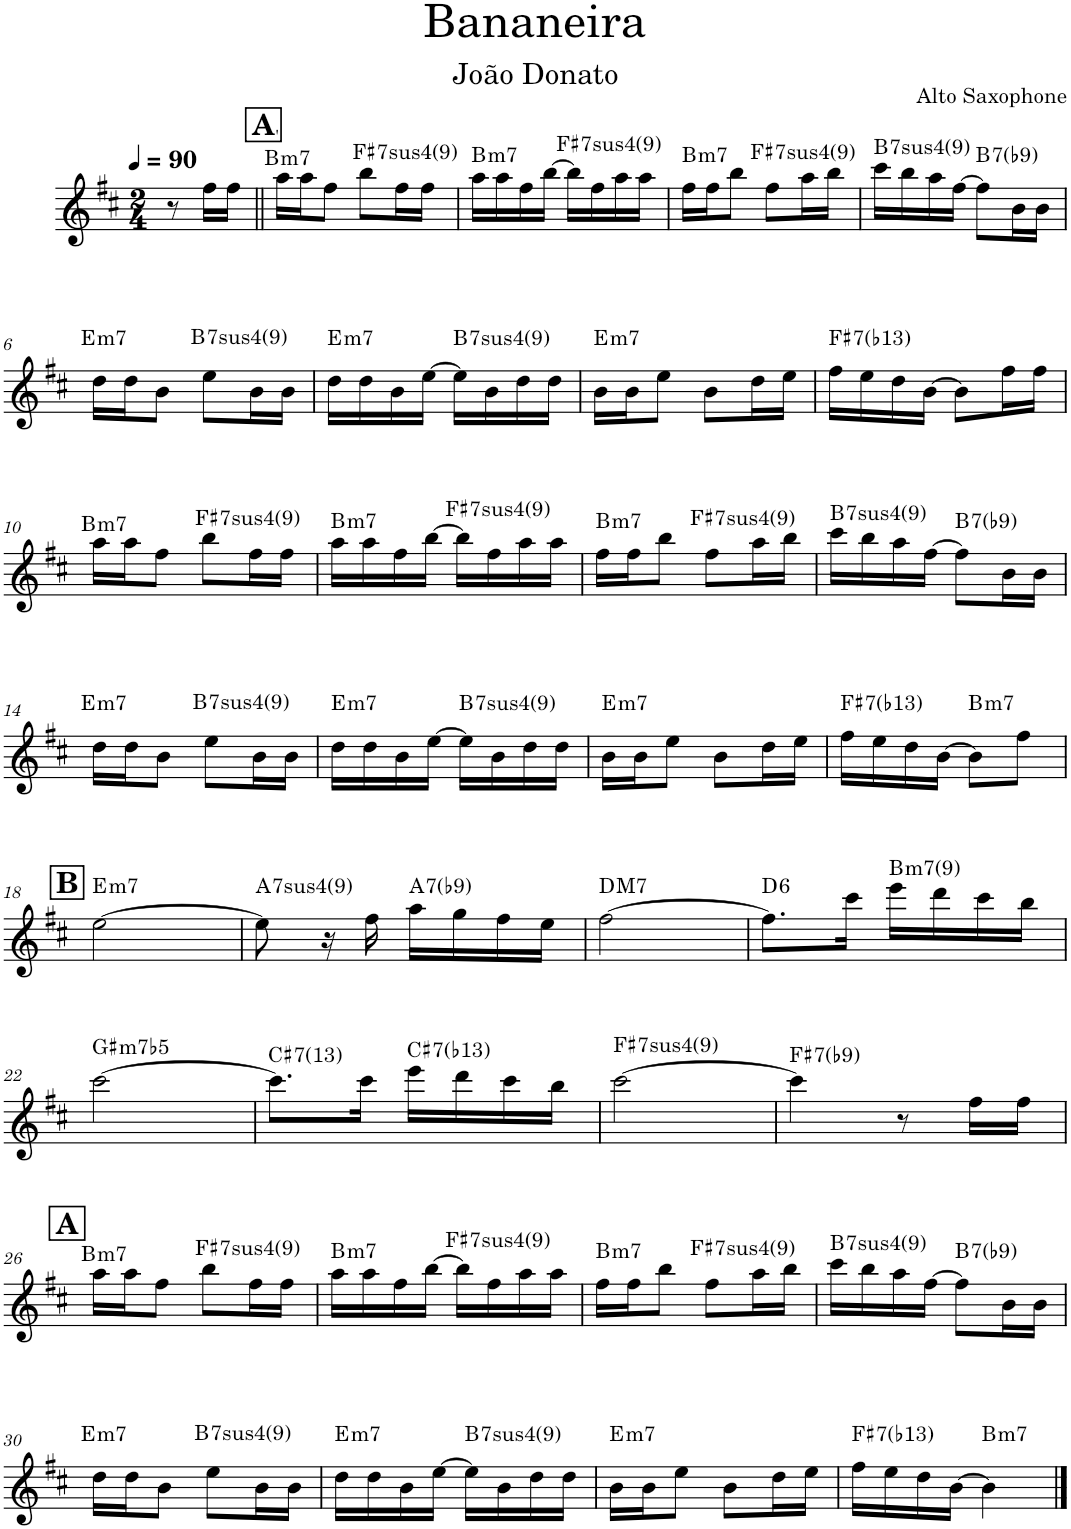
**kern	**harte
*part1	*part1
*staff1	*
*I"Alto Saxophone	*
*I'A. Sax.	*
*clefG2	*
*Trd5c9	*
*k[f#c#]	*
*M2/4	*
*MM90	*
=1	=1
8r	.
16ff#\LL	.
16ff#\JJ	.
!!LO:REH:place=s1:a:B:cj:fs=14:t=A
=2||	=2||
!	!LO:H:n=1:kt=m7
!	!LO:H:n=2:kt='
16aa\LL	B:min7 N
16aa\J	.
8ff#\J	.
!	!LO:H:kt=74
8bb\L	F#:sus4(7,9)
16ff#\L	.
16ff#\JJ	.
=3	=3
!	!LO:H:kt=m7
16aa\LL	B:min7
16aa\	.
16ff#\	.
[16bb\JJ	.
!	!LO:H:kt=74
16bb\LL]	F#:sus4(7,9)
16ff#\	.
16aa\	.
16aa\JJ	.
=4	=4
!	!LO:H:kt=m7
16ff#\LL	B:min7
16ff#\J	.
8bb\J	.
!	!LO:H:kt=74
8ff#\L	F#:sus4(7,9)
16aa\L	.
16bb\JJ	.
=5	=5
!	!LO:H:kt=74
16ccc#\LL	B:sus4(7,9)
16bb\	.
16aa\	.
[16ff#\JJ	.
!	!LO:H:kt=7
8ff#\L]	B:7(b9)
16b\L	.
16b\JJ	.
!!LO:LB:g=z
=6	=6
!	!LO:H:kt=m7
16dd\LL	E:min7
16dd\J	.
8b\J	.
!	!LO:H:kt=74
8ee\L	B:sus4(7,9)
16b\L	.
16b\JJ	.
=7	=7
!	!LO:H:kt=m7
16dd\LL	E:min7
16dd\	.
16b\	.
[16ee\JJ	.
!	!LO:H:kt=74
16ee\LL]	B:sus4(7,9)
16b\	.
16dd\	.
16dd\JJ	.
=8	=8
!	!LO:H:kt=m7
16b\LL	E:min7
16b\J	.
8ee\J	.
8b\L	.
16dd\L	.
16ee\JJ	.
=9	=9
!	!LO:H:kt=7
16ff#\LL	F#:7(b13)
16ee\	.
16dd\	.
[16b\JJ	.
8b\L]	.
16ff#\L	.
16ff#\JJ	.
!!LO:LB:g=z
=10	=10
!	!LO:H:kt=m7
16aa\LL	B:min7
16aa\J	.
8ff#\J	.
!	!LO:H:kt=74
8bb\L	F#:sus4(7,9)
16ff#\L	.
16ff#\JJ	.
=11	=11
!	!LO:H:kt=m7
16aa\LL	B:min7
16aa\	.
16ff#\	.
[16bb\JJ	.
!	!LO:H:kt=74
16bb\LL]	F#:sus4(7,9)
16ff#\	.
16aa\	.
16aa\JJ	.
=12	=12
!	!LO:H:kt=m7
16ff#\LL	B:min7
16ff#\J	.
8bb\J	.
!	!LO:H:kt=74
8ff#\L	F#:sus4(7,9)
16aa\L	.
16bb\JJ	.
=13	=13
!	!LO:H:kt=74
16ccc#\LL	B:sus4(7,9)
16bb\	.
16aa\	.
[16ff#\JJ	.
!	!LO:H:kt=7
8ff#\L]	B:7(b9)
16b\L	.
16b\JJ	.
!!LO:LB:g=z
=14	=14
!	!LO:H:kt=m7
16dd\LL	E:min7
16dd\J	.
8b\J	.
!	!LO:H:kt=74
8ee\L	B:sus4(7,9)
16b\L	.
16b\JJ	.
=15	=15
!	!LO:H:kt=m7
16dd\LL	E:min7
16dd\	.
16b\	.
[16ee\JJ	.
!	!LO:H:kt=74
16ee\LL]	B:sus4(7,9)
16b\	.
16dd\	.
16dd\JJ	.
=16	=16
!	!LO:H:kt=m7
16b\LL	E:min7
16b\J	.
8ee\J	.
8b\L	.
16dd\L	.
16ee\JJ	.
=17	=17
!	!LO:H:kt=7
16ff#\LL	F#:7(b13)
16ee\	.
16dd\	.
[16b\JJ	.
!	!LO:H:kt=m7
8b\L]	B:min7
8ff#\J	.
!!LO:LB:g=z
!!LO:REH:place=s1:a:B:cj:fs=14:t=B
=18	=18
!	!LO:H:kt=m7
[2ee\	E:min7
=19	=19
!	!LO:H:kt=74
8ee\]	A:sus4(7,9)
16r	.
16ff#\	.
!	!LO:H:kt=7
16aa\LL	A:7(b9)
16gg\	.
16ff#\	.
16ee\JJ	.
=20	=20
!	!LO:H:kt=M7
[2ff#\	D:maj7
=21	=21
!	!LO:H:kt=6
8.ff#\L]	D:maj6
16ccc#\Jk	.
!	!LO:H:kt=m7
16eee\LL	B:min7(9)
16ddd\	.
16ccc#\	.
16bb\JJ	.
!!LO:LB:g=z
=22	=22
!	!LO:H:kt=m7b5
[2ccc#\	G#:hdim7
=23	=23
!	!LO:H:kt=7
8.ccc#\L]	C#:7(13)
16ccc#\Jk	.
!	!LO:H:kt=7
16eee\LL	C#:7(b13)
16ddd\	.
16ccc#\	.
16bb\JJ	.
=24	=24
!	!LO:H:kt=74
[2ccc#\	F#:sus4(7,9)
=25	=25
!	!LO:H:kt=7
4ccc#\]	F#:7(b9)
8r	.
16ff#\LL	.
16ff#\JJ	.
!!LO:LB:g=z
!!LO:REH:place=s1:a:B:cj:fs=14:t=A
=26	=26
!	!LO:H:kt=m7
16aa\LL	B:min7
16aa\J	.
8ff#\J	.
!	!LO:H:kt=74
8bb\L	F#:sus4(7,9)
16ff#\L	.
16ff#\JJ	.
=27	=27
!	!LO:H:kt=m7
16aa\LL	B:min7
16aa\	.
16ff#\	.
[16bb\JJ	.
!	!LO:H:kt=74
16bb\LL]	F#:sus4(7,9)
16ff#\	.
16aa\	.
16aa\JJ	.
=28	=28
!	!LO:H:kt=m7
16ff#\LL	B:min7
16ff#\J	.
8bb\J	.
!	!LO:H:kt=74
8ff#\L	F#:sus4(7,9)
16aa\L	.
16bb\JJ	.
=29	=29
!	!LO:H:kt=74
16ccc#\LL	B:sus4(7,9)
16bb\	.
16aa\	.
[16ff#\JJ	.
!	!LO:H:kt=7
8ff#\L]	B:7(b9)
16b\L	.
16b\JJ	.
!!LO:LB:g=z
=30	=30
!	!LO:H:kt=m7
16dd\LL	E:min7
16dd\J	.
8b\J	.
!	!LO:H:kt=74
8ee\L	B:sus4(7,9)
16b\L	.
16b\JJ	.
=31	=31
!	!LO:H:kt=m7
16dd\LL	E:min7
16dd\	.
16b\	.
[16ee\JJ	.
!	!LO:H:kt=74
16ee\LL]	B:sus4(7,9)
16b\	.
16dd\	.
16dd\JJ	.
=32	=32
!	!LO:H:kt=m7
16b\LL	E:min7
16b\J	.
8ee\J	.
8b\L	.
16dd\L	.
16ee\JJ	.
=33	=33
!	!LO:H:kt=7
16ff#\LL	F#:7(b13)
16ee\	.
16dd\	.
[16b\JJ	.
!	!LO:H:kt=m7
4b\]	B:min7
==	==
*-	*-
